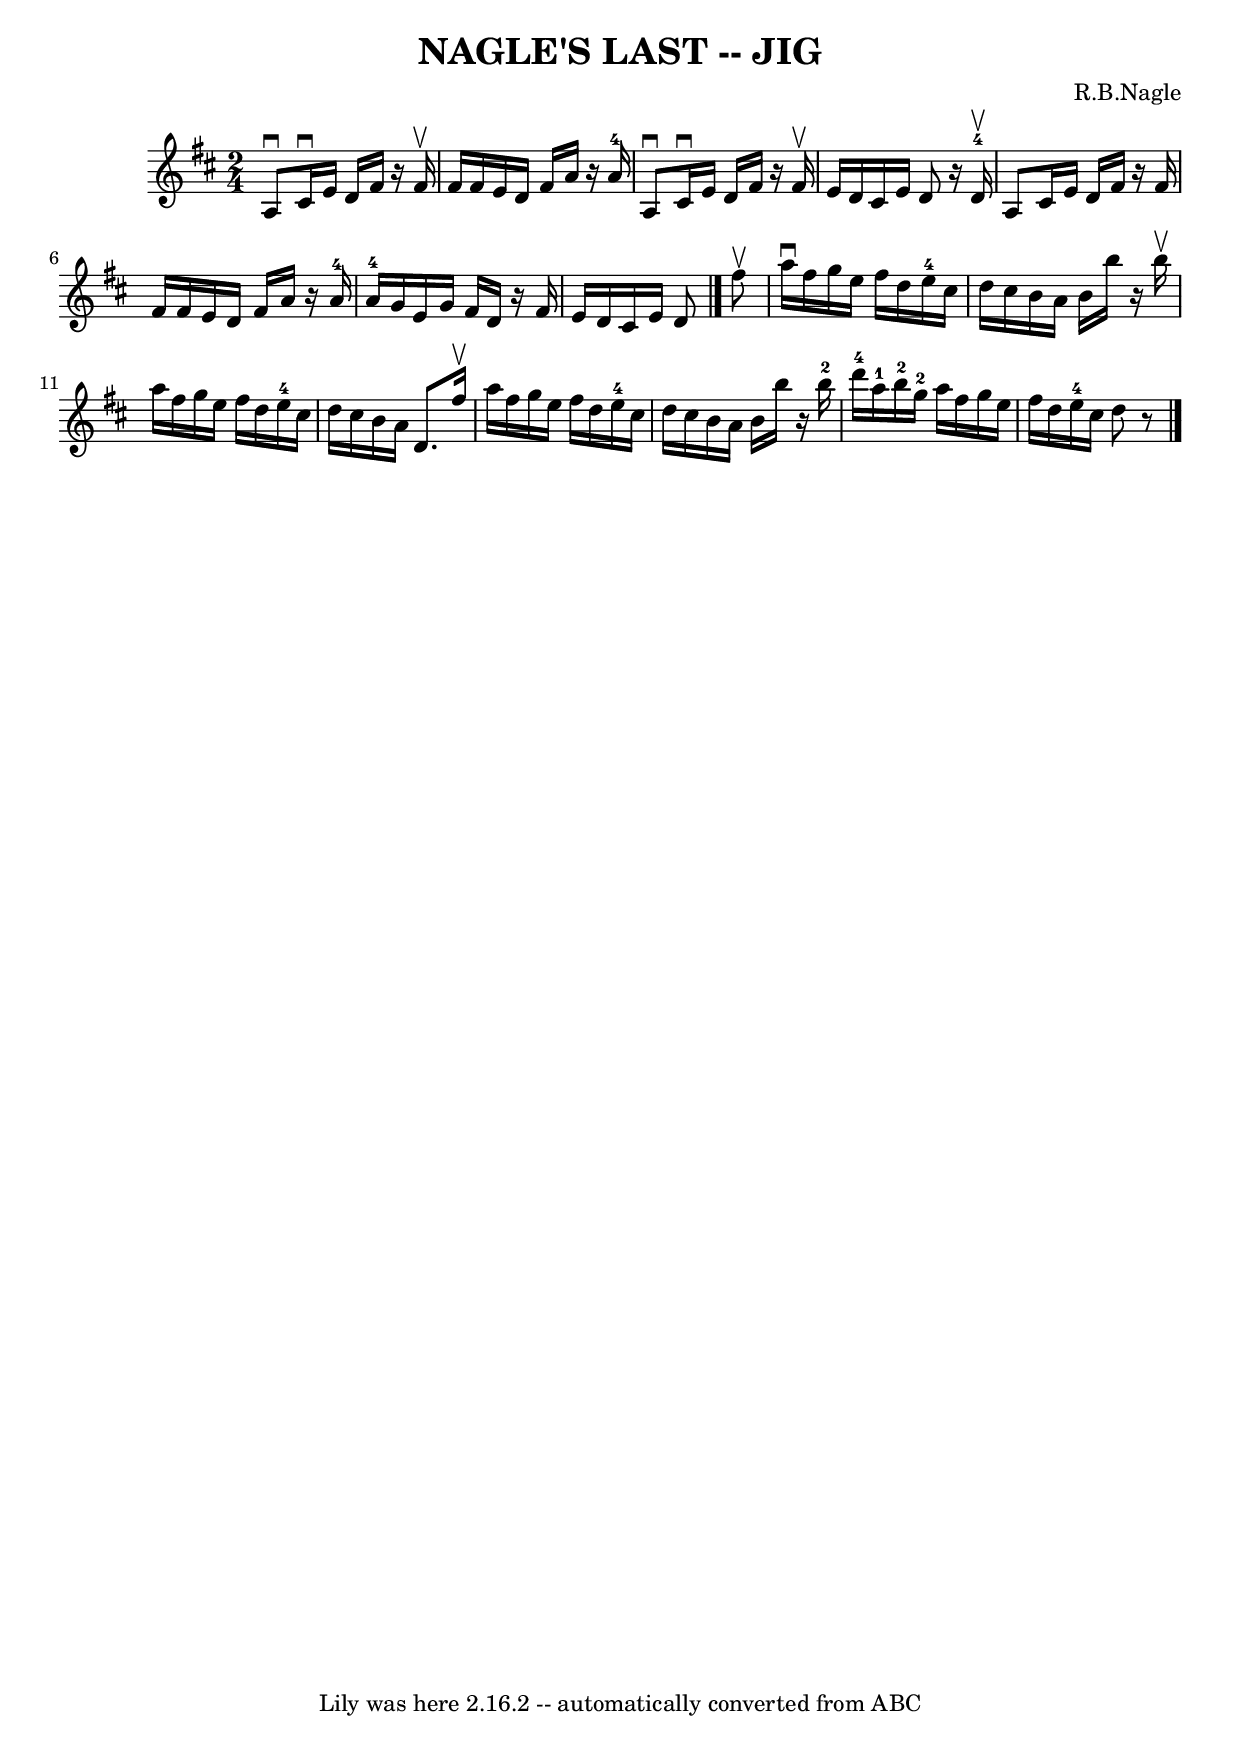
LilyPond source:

\version "2.7.40"
\include "Mammoth.ily"
\header {
	%% book = "Ryan's Mammoth Collection of Fiddle Tunes"
	composer = "R.B.Nagle"
	crossRefNumber = "1"
	footnotes = ""
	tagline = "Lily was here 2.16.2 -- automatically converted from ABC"
	title = "NAGLE'S LAST -- JIG"
}
voicedefault =  {


\time 2/4 
\key d \major a8^\downbow cis'16^\downbow e'16 d'16    
fis'16    r16 fis'16^\upbow   |
 fis'16 fis'16 e'16 d'16    
fis'16 a'16    r16 a'16-4   |
 a8^\downbow cis'16^\downbow  
 e'16 d'16 fis'16    r16 fis'16^\upbow   |
 e'16 d'16    
cis'16 e'16 d'8    r16 d'16-4^\upbow   |
 a8 cis'16    
e'16 d'16 fis'16    r16 fis'16    |
 fis'16 fis'16 e'16    
d'16 fis'16 a'16    r16 a'16-4   |
 a'16-4 g'16    
e'16 g'16 fis'16 d'16    r16 fis'16    |
 e'16 d'16    
cis'16 e'16 d'8    \bar "|." fis''8^\upbow   |
 a''16 
^\downbow fis''16 g''16 e''16 fis''16 d''16 e''16-4   
cis''16    |
 d''16 cis''16 b'16 a'16 b'16 b''16    r16 
b''16^\upbow   |
 a''16 fis''16 g''16 e''16 fis''16    
d''16 e''16-4 cis''16    |
 d''16 cis''16 b'16 a'16    
d'8. fis''16^\upbow   |
 a''16 fis''16 g''16 e''16    
fis''16 d''16 e''16-4 cis''16    |
 d''16 cis''16 b'16 
 a'16 b'16 b''16    r16 b''16-2   |
 d'''16-4 a''16 
-1 b''16-2 g''16-2 a''16 fis''16 g''16 e''16    |
 
 fis''16 d''16 e''16-4 cis''16 d''8    r8   \bar "|."   
}

\score{
    <<

	\context Staff="default"
	{
	    \voicedefault 
	}

    >>
	\layout {
	}
	\midi {}
}
